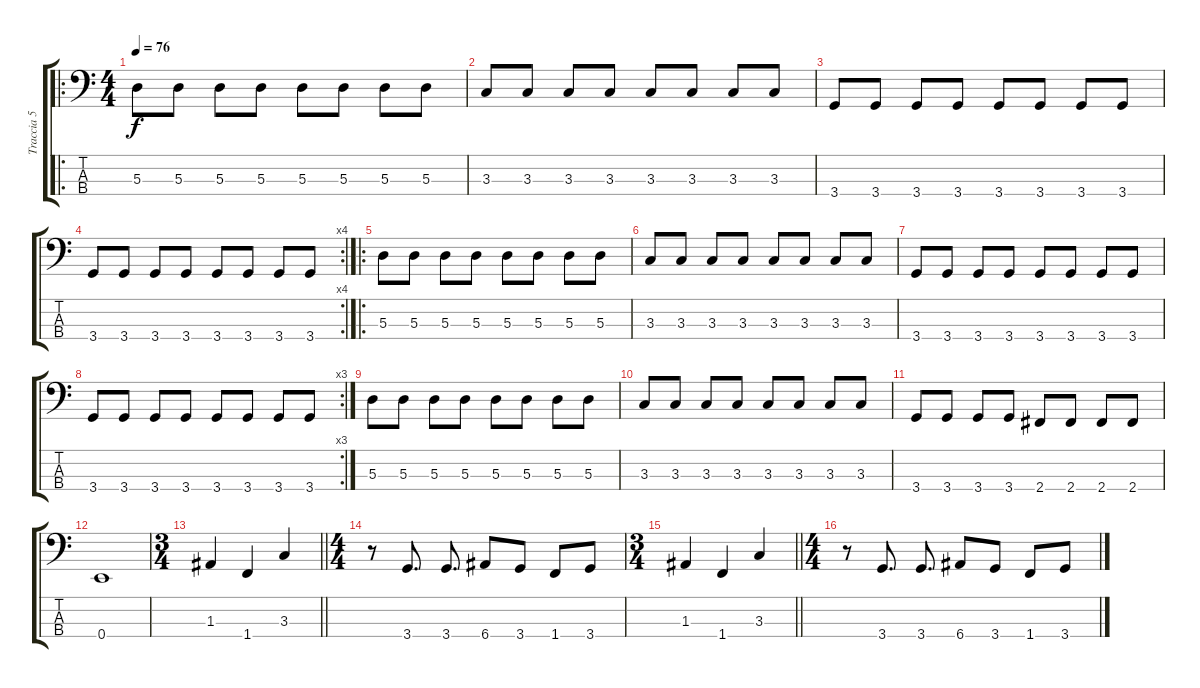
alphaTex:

\track ("Traccia 5" "Traccia 5") {instrument electricbassfinger}
\staff {score tabs}
\tuning (G2 D2 A1 E1) {hide}
\ro
\ts (4 4)
\tempo 76
\clef f4
\ks c
5.3.8{dy f} 5.3.8 5.3.8 5.3.8 5.3.8 5.3.8 5.3.8 5.3.8 |
3.3.8 3.3.8 3.3.8 3.3.8 3.3.8 3.3.8 3.3.8 3.3.8 |
3.4.8 3.4.8 3.4.8 3.4.8 3.4.8 3.4.8 3.4.8 3.4.8 |
\rc 4
3.4.8 3.4.8 3.4.8 3.4.8 3.4.8 3.4.8 3.4.8 3.4.8 |
\ro
5.3.8 5.3.8 5.3.8 5.3.8 5.3.8 5.3.8 5.3.8 5.3.8 |
3.3.8 3.3.8 3.3.8 3.3.8 3.3.8 3.3.8 3.3.8 3.3.8 |
3.4.8 3.4.8 3.4.8 3.4.8 3.4.8 3.4.8 3.4.8 3.4.8 |
\rc 3
3.4.8 3.4.8 3.4.8 3.4.8 3.4.8 3.4.8 3.4.8 3.4.8 |
5.3.8 5.3.8 5.3.8 5.3.8 5.3.8 5.3.8 5.3.8 5.3.8 |
3.3.8 3.3.8 3.3.8 3.3.8 3.3.8 3.3.8 3.3.8 3.3.8 |
3.4.8 3.4.8 3.4.8 3.4.8 2.4.8 2.4.8 2.4.8 2.4.8 |
0.4.1 |
\ts (3 4)
\barLineRight lightlight
1.3.4 1.4.4 3.3.4 |
\ts (4 4)
r.8 3.4.8{d} 3.4.8{d} 6.4.8 3.4.8 1.4.8 3.4.8 |
\ts (3 4)
\barLineRight lightlight
1.3.4 1.4.4 3.3.4 |
\ts (4 4)
r.8 3.4.8{d} 3.4.8{d} 6.4.8 3.4.8 1.4.8 3.4.8
